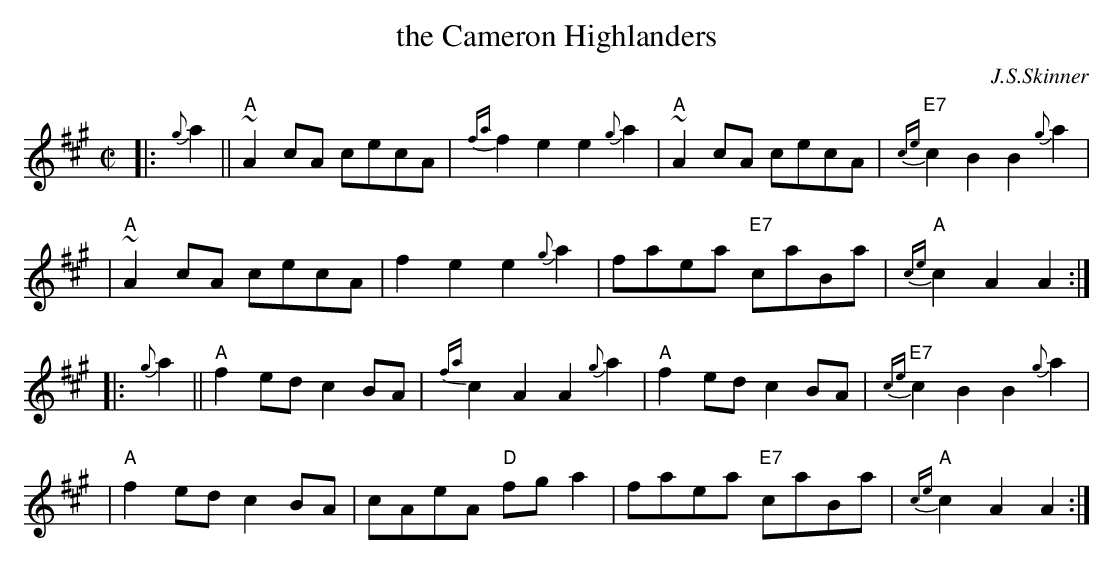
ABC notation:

X:1
T: the Cameron Highlanders
C: J.S.Skinner
M: C|
L: 1/8
K: A
|: {g}a2 \
|| "A"~A2cA cecA | {fa}f2e2 e2{g}a2 \
| "A"~A2cA cecA | "E7"{ce}c2B2 B2{g}a2 |
| "A"~A2cA cecA | f2e2 e2{g}a2 \
| faea "E7"caBa | "A"{ce}c2A2 A2 :|
|: {g}a2 \
|| "A"f2ed c2BA | {fa}c2A2 A2{g}a2 \
| "A"f2ed c2BA | "E7"{ce}c2B2 B2{g}a2 |
| "A"f2ed c2BA | cAeA "D"fga2 \
| faea "E7"caBa | "A"{ce}c2A2 A2 :|
